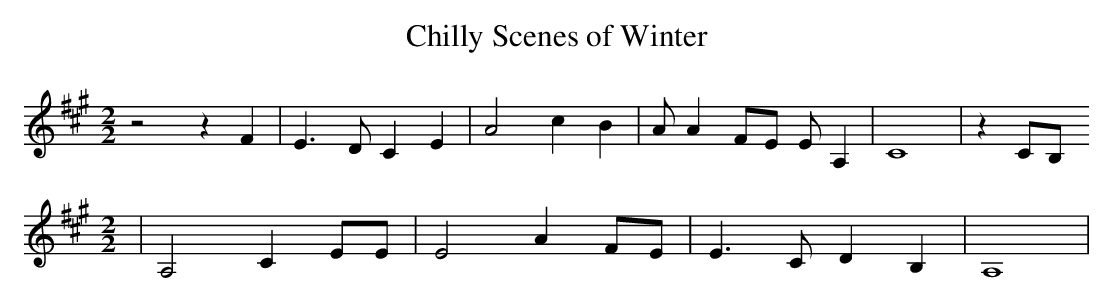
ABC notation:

X:1
T:Chilly Scenes of Winter
M:2/2
L:1/4
K:A
 z2 z F| E3/2 D/2 C E| A2 c B| A/2 A F/2E/2 E/2 A,| C4| z C/2B,/2
M:2/2
| A,2 C E/2E/2| E2 AF/2-E/2| E3/2 C/2 D B,| A,4|
